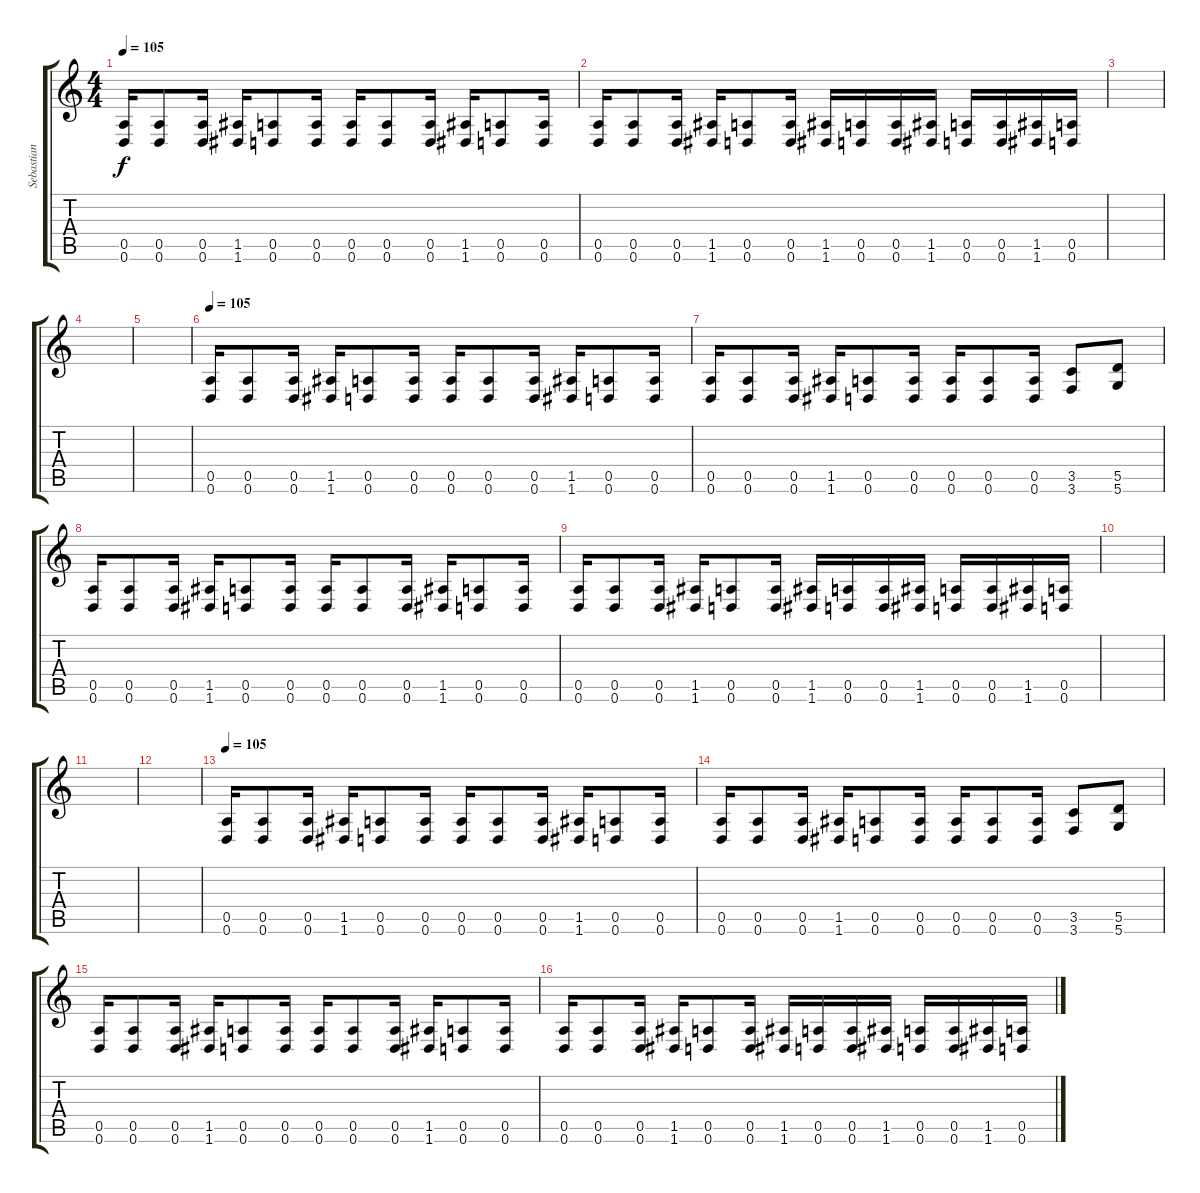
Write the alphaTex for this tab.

\track ("Sebastian Marino" "Sebastian ") {instrument distortionguitar}
\staff {score tabs}
\tuning (E4 B3 G3 D3 A2 D2) {hide}
\ts (4 4)
\tempo 105
\clef g2
\ks c
(0.5 0.6).16{dy f} (0.5 0.6).8 (0.5 0.6).16 (1.5 1.6).16 (0.5 0.6).8 (0.5 0.6).16 (0.5 0.6).16 (0.5 0.6).8 (0.5 0.6).16 (1.5 1.6).16 (0.5 0.6).8 (0.5 0.6).16 |
(0.5 0.6).16 (0.5 0.6).8 (0.5 0.6).16 (1.5 1.6).16 (0.5 0.6).8 (0.5 0.6).16 (1.5 1.6).16 (0.5 0.6).16 (0.5 0.6).16 (1.5 1.6).16 (0.5 0.6).16 (0.5 0.6).16 (1.5 1.6).16 (0.5 0.6).16 |
|
|
|
\tempo 105
(0.5 0.6).16 (0.5 0.6).8 (0.5 0.6).16 (1.5 1.6).16 (0.5 0.6).8 (0.5 0.6).16 (0.5 0.6).16 (0.5 0.6).8 (0.5 0.6).16 (1.5 1.6).16 (0.5 0.6).8 (0.5 0.6).16 |
(0.5 0.6).16 (0.5 0.6).8 (0.5 0.6).16 (1.5 1.6).16 (0.5 0.6).8 (0.5 0.6).16 (0.5 0.6).16 (0.5 0.6).8 (0.5 0.6).16 (3.5 3.6).8 (5.5 5.6).8 |
(0.5 0.6).16 (0.5 0.6).8 (0.5 0.6).16 (1.5 1.6).16 (0.5 0.6).8 (0.5 0.6).16 (0.5 0.6).16 (0.5 0.6).8 (0.5 0.6).16 (1.5 1.6).16 (0.5 0.6).8 (0.5 0.6).16 |
(0.5 0.6).16 (0.5 0.6).8 (0.5 0.6).16 (1.5 1.6).16 (0.5 0.6).8 (0.5 0.6).16 (1.5 1.6).16 (0.5 0.6).16 (0.5 0.6).16 (1.5 1.6).16 (0.5 0.6).16 (0.5 0.6).16 (1.5 1.6).16 (0.5 0.6).16 |
|
|
|
\tempo 105
(0.5 0.6).16 (0.5 0.6).8 (0.5 0.6).16 (1.5 1.6).16 (0.5 0.6).8 (0.5 0.6).16 (0.5 0.6).16 (0.5 0.6).8 (0.5 0.6).16 (1.5 1.6).16 (0.5 0.6).8 (0.5 0.6).16 |
(0.5 0.6).16 (0.5 0.6).8 (0.5 0.6).16 (1.5 1.6).16 (0.5 0.6).8 (0.5 0.6).16 (0.5 0.6).16 (0.5 0.6).8 (0.5 0.6).16 (3.5 3.6).8 (5.5 5.6).8 |
(0.5 0.6).16 (0.5 0.6).8 (0.5 0.6).16 (1.5 1.6).16 (0.5 0.6).8 (0.5 0.6).16 (0.5 0.6).16 (0.5 0.6).8 (0.5 0.6).16 (1.5 1.6).16 (0.5 0.6).8 (0.5 0.6).16 |
(0.5 0.6).16 (0.5 0.6).8 (0.5 0.6).16 (1.5 1.6).16 (0.5 0.6).8 (0.5 0.6).16 (1.5 1.6).16 (0.5 0.6).16 (0.5 0.6).16 (1.5 1.6).16 (0.5 0.6).16 (0.5 0.6).16 (1.5 1.6).16 (0.5 0.6).16
